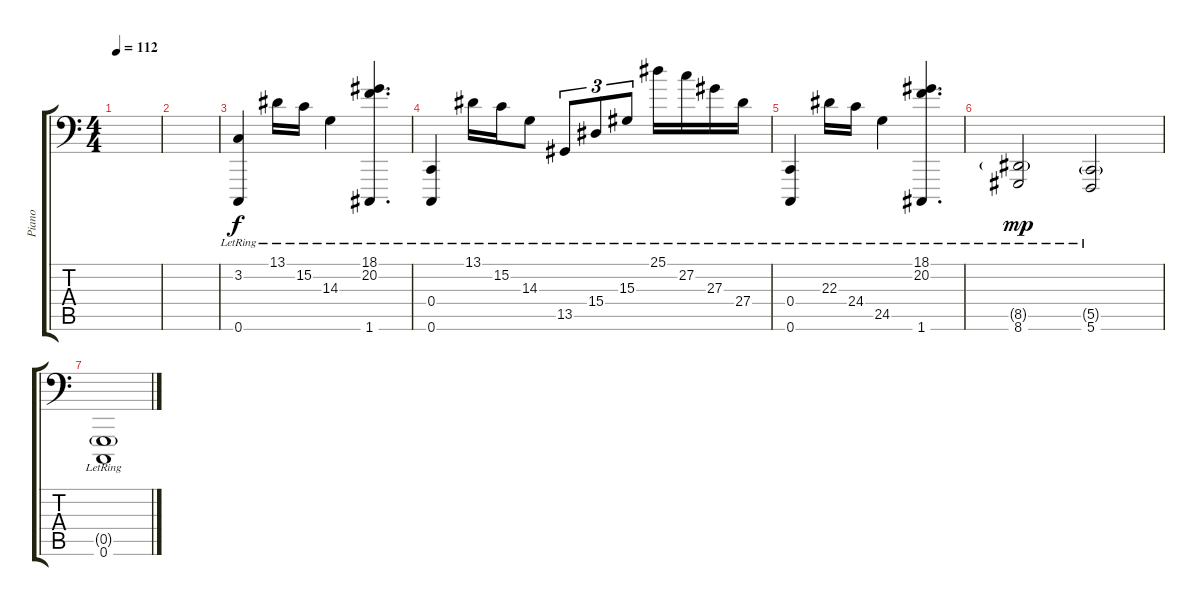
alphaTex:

\track ("Piano" "Piano") {instrument electricgrandpiano}
\staff {score tabs}
\tuning (D3 A2 F2 C2 G1 C1) {hide}
\ts (4 4)
\tempo 112
\clef f4
\ks c
|
|
(3.2{lr} 0.6{lr}).4 13.1{lr}.16 15.2{lr}.16 14.3{lr}.4 (18.1{lr} 20.2{lr} 1.6{lr}).4{d} |
(0.4{lr} 0.6{lr}).4 13.1{lr}.16 15.2{lr}.16 14.3{lr}.8 13.5{lr}.8{tu (3 2)} 15.4{lr}.8{tu (3 2)} 15.3{lr}.8{tu (3 2)} 25.1{lr}.16 27.2{lr}.16 27.3{lr}.16 27.4{lr}.16 |
(0.4{lr} 0.6{lr}).4 22.3{lr}.16 24.4{lr}.16 24.5{lr}.4 (18.1{lr} 20.2{lr} 1.6{lr}).4{d} |
(8.5{g lr} 8.6{lr}).2{dy mp} (5.5{g lr} 5.6{lr}).2 |
(0.5{g lr} 0.6{lr}).1
